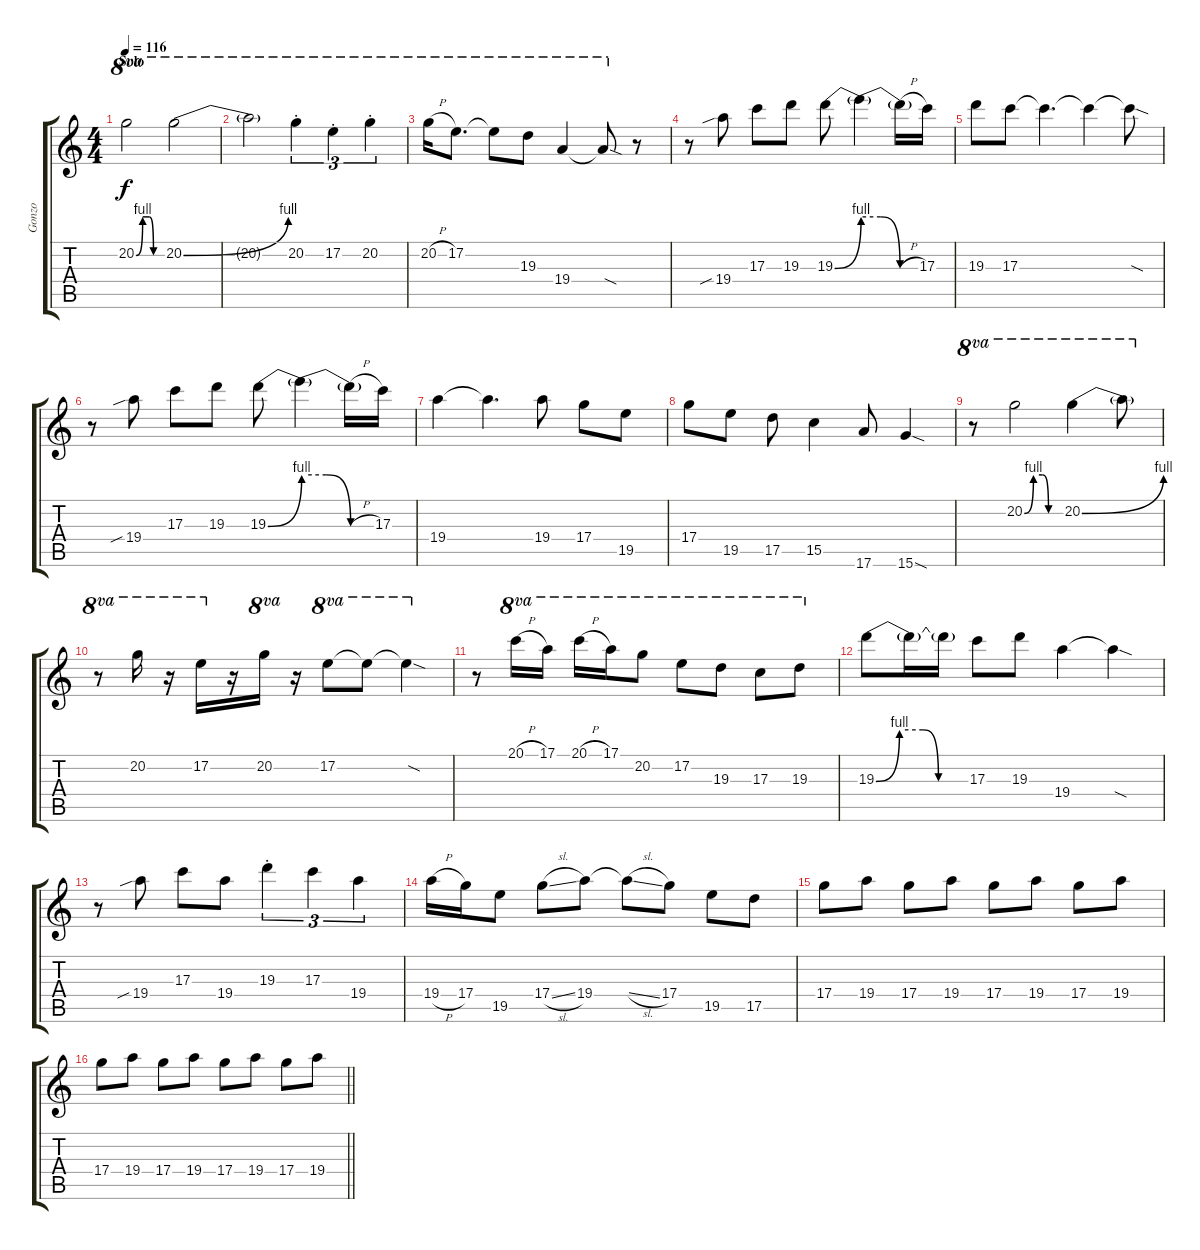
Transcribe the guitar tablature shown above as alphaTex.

\track ("Gonzo" "Gonzo") {instrument electricguitarclean}
\staff {score tabs}
\tuning (E4 B3 G3 D3 A2 E2) {hide}
\ts (4 4)
\section ("" "Solo")
\tempo 116
\clef g2
\ks c
20.2{be (custom 0 0 15 4 30 4 40 0 60 0)}.2{ot 8va dy f volume 16 instrument distortionguitar} 20.2{be (bend 0 0 60 4)}.2{ot 8va} |
20.2{t}.2{ot 8va} 20.2{st}.4{tu (3 2) ot 8va} 17.2{st}.4{tu (3 2) ot 8va} 20.2{st}.4{tu (3 2) ot 8va} |
20.2{h}.16{ot 8va} 17.2.8{d ot 8va} 17.2{t}.8{ot 8va} 19.3.8{ot 8va} 19.4.4{ot 8va} 19.4{sod t}.8{ot 8va} r.8 |
r.8 19.4{sib}.8 17.3.8 19.3.8 19.3{be (bend 0 0 60 4)}.8 19.3{be (custom 0 4 20 4 40 0 60 0) t}.4 19.3{h t}.16 17.3.16 |
19.3.8 17.3.8 17.3{t}.4{d} 17.3{t}.4 17.3{sod t}.8 |
r.8 19.4{sib}.8 17.3.8 19.3.8 19.3{be (bend 0 0 60 4)}.8 19.3{be (custom 0 4 20 4 40 0 60 0) t}.4 19.3{h t}.16 17.3.16 |
19.4.4 19.4{t}.4{d} 19.4.8 17.4.8 19.5.8 |
17.4.8 19.5.8 17.5.8 15.5.4 17.6.8 15.6{sod}.4 |
r.8{ot 8va volume 16} 20.2{be (custom 0 0 15 4 30 4 40 0 60 0)}.2{ot 8va volume 16} 20.2{be (bend 0 0 60 4)}.4{ot 8va} 20.2{t}.8{ot 8va} |
r.8{ot 8va} 20.2.16{ot 8va} r.16{ot 8va} 17.2.16{ot 8va} r.16 20.2.16{ot 8va} r.16 17.2.8{ot 8va} 17.2{t}.8{ot 8va} 17.2{sod t}.4{ot 8va} |
r.8 20.1{h}.16{ot 8va} 17.1.16{ot 8va} 20.1{h}.16{ot 8va} 17.1.16{ot 8va} 20.2.8{ot 8va} 17.2.8{ot 8va} 19.3.8{ot 8va} 17.3.8{ot 8va} 19.3.8{ot 8va} |
19.3{be (custom 0 0 15 4 30 4 40 0 60 0)}.8 19.3{t}.16 19.3{t}.16 17.3.8 19.3.8 19.4.4 19.4{sod t}.4 |
r.8 19.4{sib}.8 17.3.8 19.4.8 19.3{st}.4{tu (3 2)} 17.3.4{tu (3 2)} 19.4.4{tu (3 2)} |
19.4{h}.16 17.4.16 19.5.8 17.4{sl}.8 19.4.8 19.4{sl t}.8 17.4.8 19.5.8 17.5.8 |
17.4.8 19.4.8 17.4.8 19.4.8 17.4.8 19.4.8 17.4.8 19.4.8 |
\barLineRight lightlight
17.4.8 19.4.8 17.4.8 19.4.8 17.4.8 19.4.8 17.4.8 19.4.8
